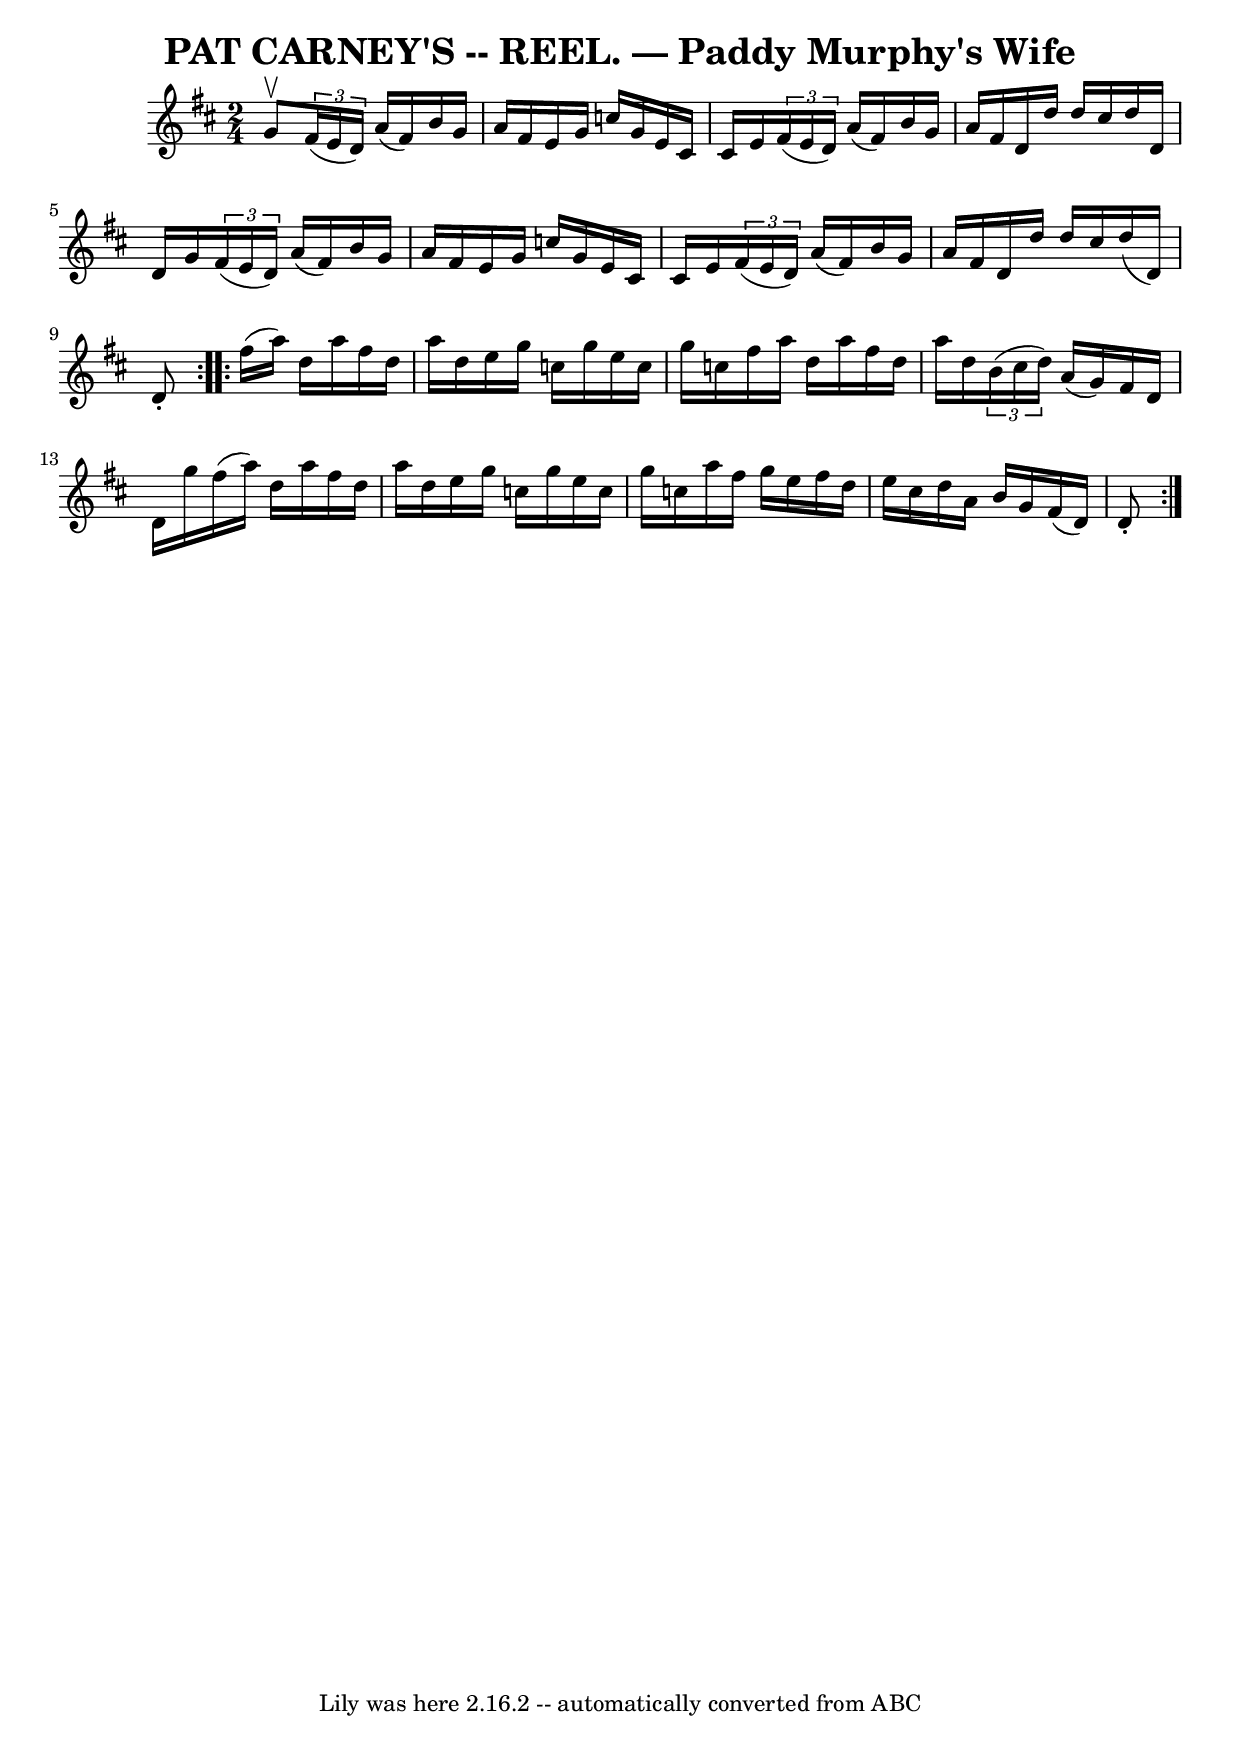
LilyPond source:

\version "2.16.2"
\include "Mammoth.ily"
\header {
 crossRefNumber = "13"
 footnotes = ""
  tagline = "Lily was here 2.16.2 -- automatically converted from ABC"
  title = "PAT CARNEY'S -- REEL. — Paddy Murphy's Wife"

}
voicedefault =  {



  \repeat volta 2 {

    \time 2/4 
    \key d \major g'8^\upbow  |
    \times 2/3 { fs'16 (e'16 
		 d'16)  	       } a'16 (fs'16) b'16 g'16 a'16 fs'16   |
 e'16 g'16 c''16 g'16 e'16 cs'16 cs'16 e'16   |
    
    \times 2/3 { fs'16 (e'16 d'16) 
	       } a'16 (fs'16) b'16 g'16 a'16 fs'16   |
 d'16 d''16 d''16 cs''16 d''16 d'16 d'16 g'16   |
    \times 2/3 { fs'16 (e'16 d'16) 
 	       } a'16 (fs'16) b'16 g'16 a'16 fs'16   |
 e'16 g'16 c''16 g'16 e'16 cs'16 cs'16 e'16   |
    
    \times 2/3 { fs'16 (e'16 d'16) 
	       } a'16 (fs'16) b'16 g'16 a'16 fs'16   |
 d'16 d''16 d''16 cs''16 d''16 (
 d'16) d'8-. 
  }     
  \repeat volta 2 {
 fs''16 (a''16) d''16 a''16 fs''16 d''16 a''16 d''16   |
 e''16 g''16 c''16 g''16 e''16 c''16 g''16 c''16   |
 fs''16 a''16 d''16 a''16 fs''16 d''16 a''16 d''16   |
    \times 2/3 {   
 b'16 (cs''16 d''16) 
    } a'16 (g'16) fs'16 d'16 d'16 g''16   |
 fs''16 (a''16) d''16 a''16 fs''16 d''16 a''16 d''16   |
 e''16 g''16 c''16 g''16 e''16 c''16 g''16 c''16   |
 a''16 fs''16 g''16 e''16 fs''16 d''16 e''16 cs''16   |
 d''16 a'16 b'16 g'16 fs'16 (
 d'16) d'8-. 
  }   

}

\score{
  <<

    \context Staff="default"
    {
      \voicedefault 
      
    }

  >>
  \layout {
    
  }
  \midi {
  }

}
